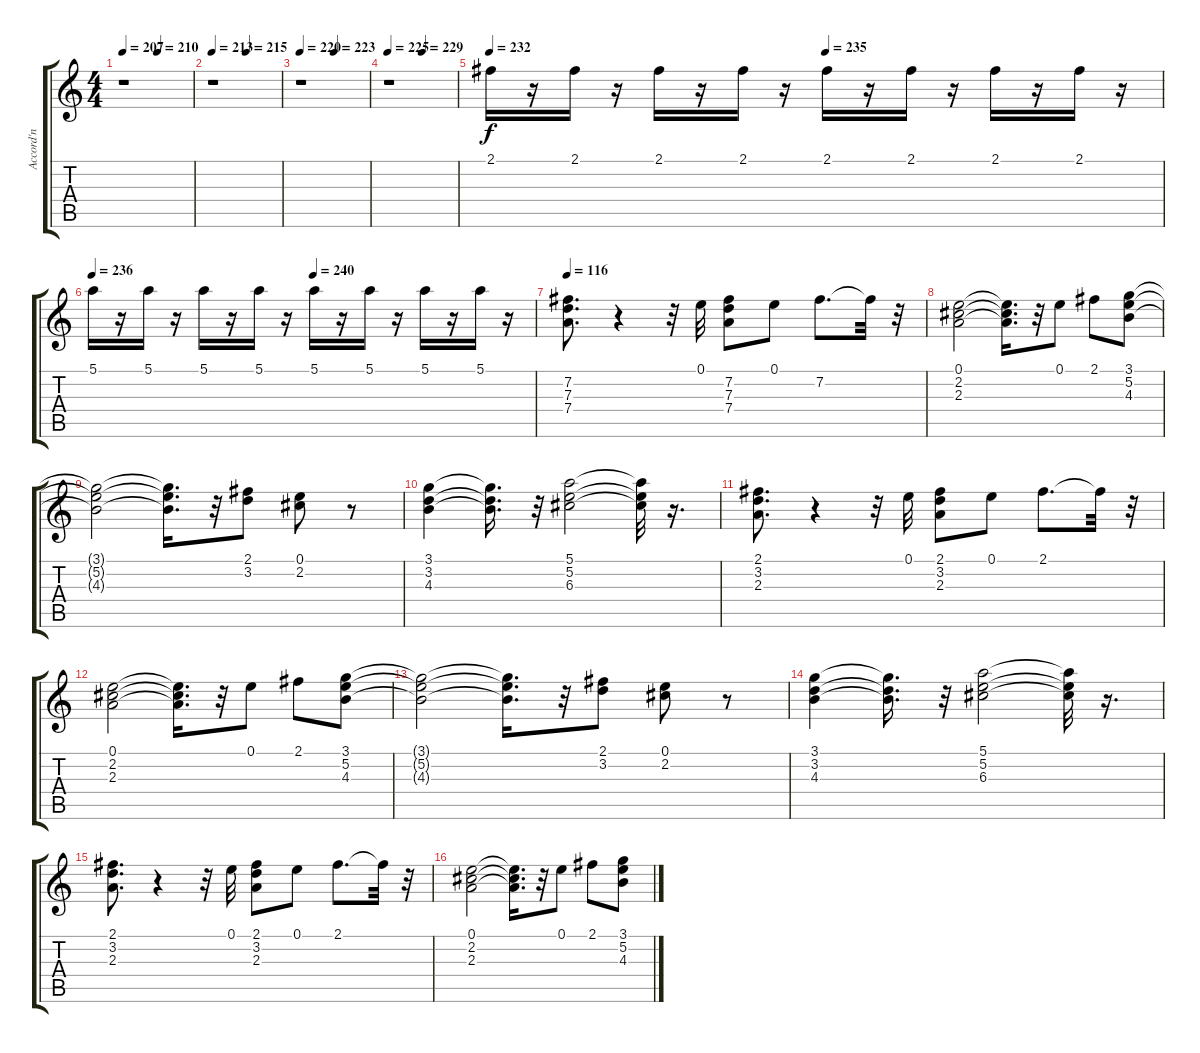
\track ("Accord'n" "Accord'n") {instrument acousticguitarsteel}
\staff {score tabs}
\tuning (E4 B3 G3 D3 A2 E2) {hide}
\ts (4 4)
\tempo 207
\tempo (210 0.5)
\clef g2
\ks c
r.1{dy f} |
\tempo 213
\tempo (215 0.5)
r.1 |
\tempo 220
\tempo (223 0.5)
r.1 |
\tempo 225
\tempo (229 0.5)
r.1 |
\tempo 232
\tempo (235 0.5)
2.1.16 r.16 2.1.16 r.16 2.1.16 r.16 2.1.16 r.16 2.1.16 r.16 2.1.16 r.16 2.1.16 r.16 2.1.16 r.16 |
\tempo 236
\tempo (240 0.5)
5.1.16 r.16 5.1.16 r.16 5.1.16 r.16 5.1.16 r.16 5.1.16 r.16 5.1.16 r.16 5.1.16 r.16 5.1.16 r.16 |
\tempo 116
(7.2 7.3 7.4).8{d} r.4 r.32 0.1.32 (7.2 7.3 7.4).8 0.1.8 7.2.8{d} 7.2{t}.32 r.32 |
(0.1 2.2 2.3).2 (0.1{t} 2.2{t} 2.3{t}).16{d} r.32 0.1.8 2.1.8 (3.1 5.2 4.3).8 |
(3.1{t} 5.2{t} 4.3{t}).2 (3.1{t} 5.2{t} 4.3{t}).16{d} r.32 (2.1 3.2).8 (0.1 2.2).8 r.8 |
(3.1 3.2 4.3).4 (3.1{t} 3.2{t} 4.3{t}).16{d} r.32 (5.1 5.2 6.3).2 (5.1{t} 5.2{t} 6.3{t}).32 r.16{d} |
(2.1 3.2 2.3).8{d} r.4 r.32 0.1.32 (2.1 3.2 2.3).8 0.1.8 2.1.8{d} 2.1{t}.32 r.32 |
(0.1 2.2 2.3).2 (0.1{t} 2.2{t} 2.3{t}).16{d} r.32 0.1.8 2.1.8 (3.1 5.2 4.3).8 |
(3.1{t} 5.2{t} 4.3{t}).2 (3.1{t} 5.2{t} 4.3{t}).16{d} r.32 (2.1 3.2).8 (0.1 2.2).8 r.8 |
(3.1 3.2 4.3).4 (3.1{t} 3.2{t} 4.3{t}).16{d} r.32 (5.1 5.2 6.3).2 (5.1{t} 5.2{t} 6.3{t}).32 r.16{d} |
(2.1 3.2 2.3).8{d} r.4 r.32 0.1.32 (2.1 3.2 2.3).8 0.1.8 2.1.8{d} 2.1{t}.32 r.32 |
(0.1 2.2 2.3).2 (0.1{t} 2.2{t} 2.3{t}).16{d} r.32 0.1.8 2.1.8 (3.1 5.2 4.3).8
